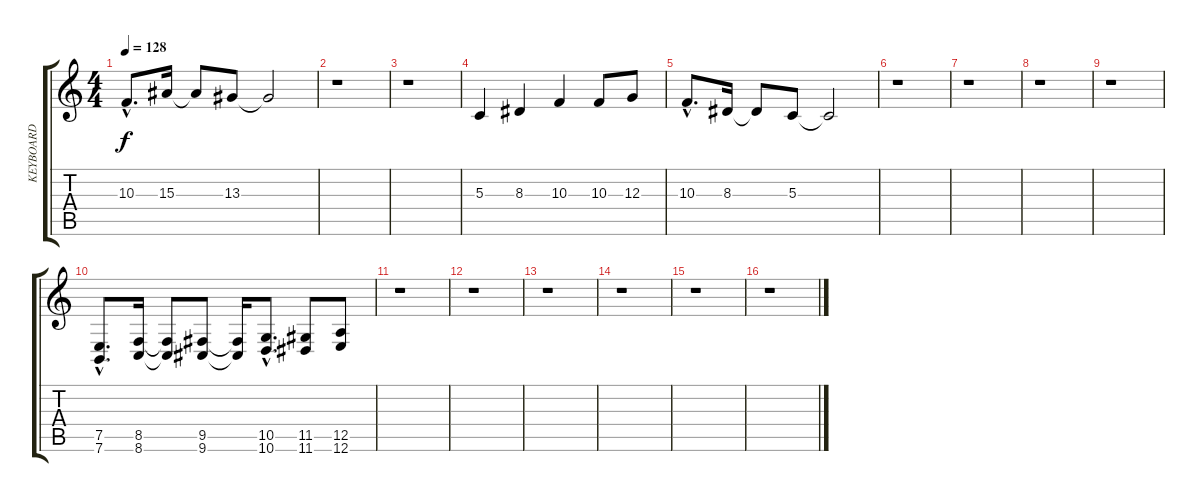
\track ("KEYBOARD" "KEYBOARD") {instrument synthbrass2}
\staff {score tabs}
\tuning (E4 B3 G3 D3 A2 E2) {hide}
\ts (4 4)
\tempo 128
\clef g2
\ks c
10.3{hac}.8{d dy f} 15.3.16 15.3{t}.8 13.3.8 13.3{t}.2 |
r.1 |
r.1 |
5.3.4{instrument tinklebell} 8.3.4 10.3.4 10.3.8 12.3.8 |
10.3{hac}.8{d} 8.3.16 8.3{t}.8 5.3.8 5.3{t}.2 |
r.1 |
r.1 |
r.1 |
r.1 |
(7.5{hac} 7.6{hac}).8{d instrument lead8bassandlead} (8.5 8.6).16 (8.5{t} 8.6{t}).8 (9.5 9.6).8 (9.5{t} 9.6{t}).16 (10.5{hac} 10.6{hac}).8{d} (11.5 11.6).8 (12.5 12.6).8 |
r.1 |
r.1 |
r.1 |
r.1 |
r.1 |
r.1
